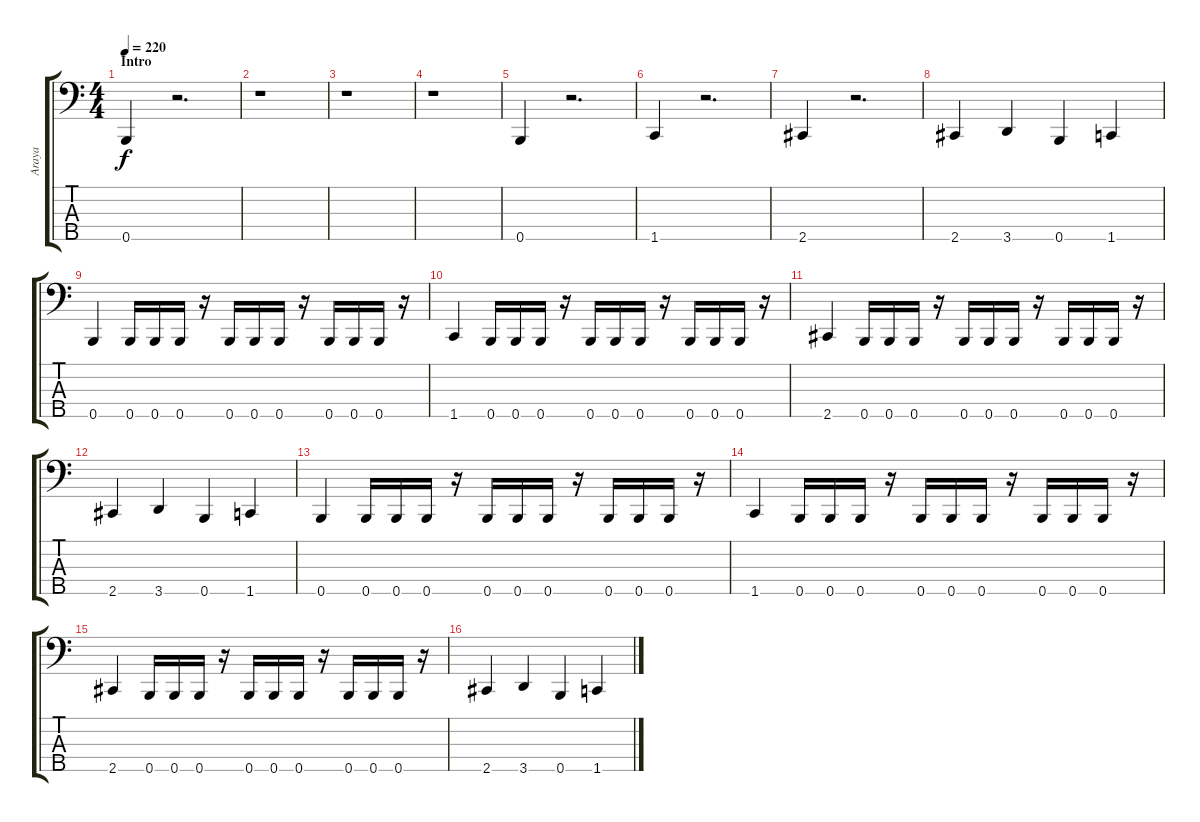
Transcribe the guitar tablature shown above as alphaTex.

\track ("Araya" "Araya") {instrument electricbasspick}
\staff {score tabs}
\tuning (Gb2 D2 A1 E1 B0) {hide}
\ts (4 4)
\section ("" "Intro")
\tempo 220
\clef f4
\ks c
0.5.4{dy f instrument electricbasspick} r.2{d} |
r.1 |
r.1 |
r.1 |
0.5.4 r.2{d} |
1.5.4 r.2{d} |
2.5.4 r.2{d} |
2.5.4 3.5.4 0.5.4 1.5.4 |
0.5.4 0.5.16 0.5.16 0.5.16 r.16 0.5.16 0.5.16 0.5.16 r.16 0.5.16 0.5.16 0.5.16 r.16 |
1.5.4 0.5.16 0.5.16 0.5.16 r.16 0.5.16 0.5.16 0.5.16 r.16 0.5.16 0.5.16 0.5.16 r.16 |
2.5.4 0.5.16 0.5.16 0.5.16 r.16 0.5.16 0.5.16 0.5.16 r.16 0.5.16 0.5.16 0.5.16 r.16 |
2.5.4 3.5.4 0.5.4 1.5.4 |
0.5.4 0.5.16 0.5.16 0.5.16 r.16 0.5.16 0.5.16 0.5.16 r.16 0.5.16 0.5.16 0.5.16 r.16 |
1.5.4 0.5.16 0.5.16 0.5.16 r.16 0.5.16 0.5.16 0.5.16 r.16 0.5.16 0.5.16 0.5.16 r.16 |
2.5.4 0.5.16 0.5.16 0.5.16 r.16 0.5.16 0.5.16 0.5.16 r.16 0.5.16 0.5.16 0.5.16 r.16 |
2.5.4 3.5.4 0.5.4 1.5.4
